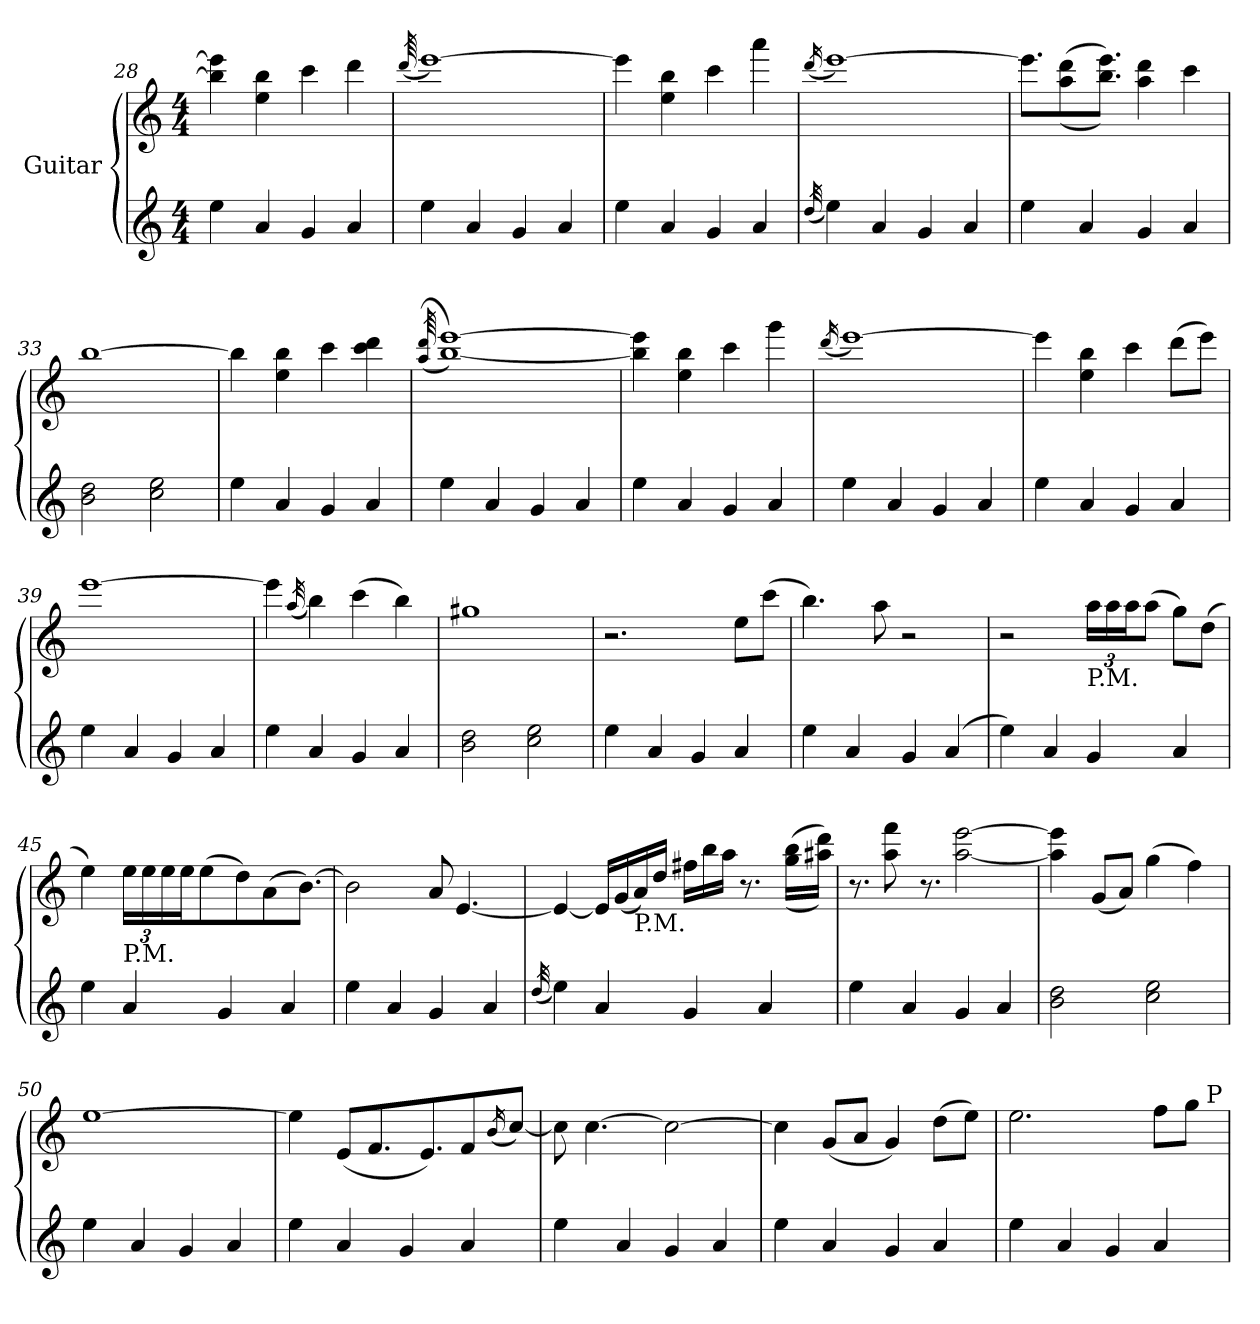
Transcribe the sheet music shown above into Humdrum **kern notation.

**kern	**kern
*part2	*part1
*staff2	*staff1
*I"Guitar	*I"Guitar
*clefG2	*clefG2
*ITrd7c12	*ITrd7c12
*k[]	*k[]
*C:	*C:
*M4/4	*M4/4
=28	=28
4e\	4b\] 4ee\]
4A/	4e\ 4b\
4G/	4cc\
4A/	4dd\
!!LO:PB:g=z
=29	=29
.	(64qdd/
4e\	[1ee)
4A/	.
4G/	.
4A/	.
=30	=30
4e\	4ee\]
4A/	4e\ 4b\
4G/	4cc\
4A/	4aa\
=31	=31
(32qd/	(16qdd/
4e\)	[1ee)
4A/	.
4G/	.
4A/	.
=32	=32
4e\	8.ee\L]
.	((8a\ 8dd\
4A/	.
.	8.b\ 8.ee\J))
4G/	4a\ 4dd\
4A/	4cc\
=33	=33
2B\ 2d\	[1b
2c\ 2e\	.
!!LO:LB:g=z
=34	=34
4e\	4b\]
4A/	4e\ 4b\
4G/	4cc\
4A/	4cc\ 4dd\
=35	=35
.	((64qa/ 64qdd/
4e\	[1b [1ee))
4A/	.
4G/	.
4A/	.
=36	=36
4e\	4b\] 4ee\]
4A/	4e\ 4b\
4G/	4cc\
4A/	4gg\
=37	=37
.	(16qdd/
4e\	[1ee)
4A/	.
4G/	.
4A/	.
=38	=38
4e\	4ee\]
4A/	4e\ 4b\
4G/	4cc\
4A/	(8dd\L
.	8ee\J)
!!LO:LB:g=z
=39	=39
4e\	[1ee
4A/	.
4G/	.
4A/	.
=40	=40
4e\	4ee\]
.	(32qa/
4A/	4b\)
4G/	(4cc\
4A/	4b\)
=41	=41
2B\ 2d\	1g#X
2c\ 2e\	.
=42	=42
4e\	2.r
4A/	.
4G/	.
4A/	8e\L
.	(8cc\J
=43	=43
4e\	4.b\)
4A/	.
.	8a\
4G/	2r
(4A/	.
!!LO:LB:g=z
=44	=44
4e\)	2r
4A/	.
*	*Xbrackettup
!	!LO:TX:b:t=P.M.
4G/	24a\LL
.	24a\
.	24a\J
.	(8a\J
4A/	8g\L)
.	(8d\J
=45	=45
4e\	4e\)
!	!LO:TX:b:t=P.M.
4A/	24e\LL
.	24e\
.	24e\
.	16e\J
.	(8e\
4G/	.
.	8d\)
.	(8A\
4A/	.
.	[8.B\J)
=46	=46
4e\	2B\]
4A/	.
4G/	8A/
.	[4.E/
4A/	.
!!LO:LB:g=z
=47	=47
(32qd/	.
4e\)	4E/_
4A/	16E/LL]
.	(16G/
!	!LO:TX:b:t=P.M.
.	16A/)
.	16d/JJ
4G/	16f#X\LL
.	16b\
.	16a\JJ
.	8.r
4A/	.
.	((16g\ 16b\LL
.	16a#X\ 16dd\JJ))
=48	=48
4e\	8.r
.	8a\ 8ff\
4A/	.
.	8.r
4G/	[2a\ [2ee\
4A/	.
=49	=49
2B\ 2d\	4a\] 4ee\]
.	(8G/L
.	8A/J)
2c\ 2e\	(4g\
.	4f\)
=50	=50
4e\	[1e
4A/	.
4G/	.
4A/	.
!!LO:LB:g=z
=51	=51
4e\	4e\]
4A/	(8E/L
.	8.F/
4G/	.
.	8.E/)
4A/	8F/
.	(16qB/
.	[8c/J)
=52	=52
4e\	8c\]
.	[4.c\
4A/	.
4G/	2c\_
4A/	.
=53	=53
4e\	4c\]
4A/	(8G/L
.	8A/J
4G/	4G/)
4A/	(8d\L
.	8e\J)
=54	=54
*	*^
4e\	2.e\	2...ryy
4A/	.	.
4G/	.	.
4A/	8f\L	.
.	8g\J	.
!	!	!LO:TX:a:t=P
.	.	16ryy
*	*v	*v
=	=
*-	*-
